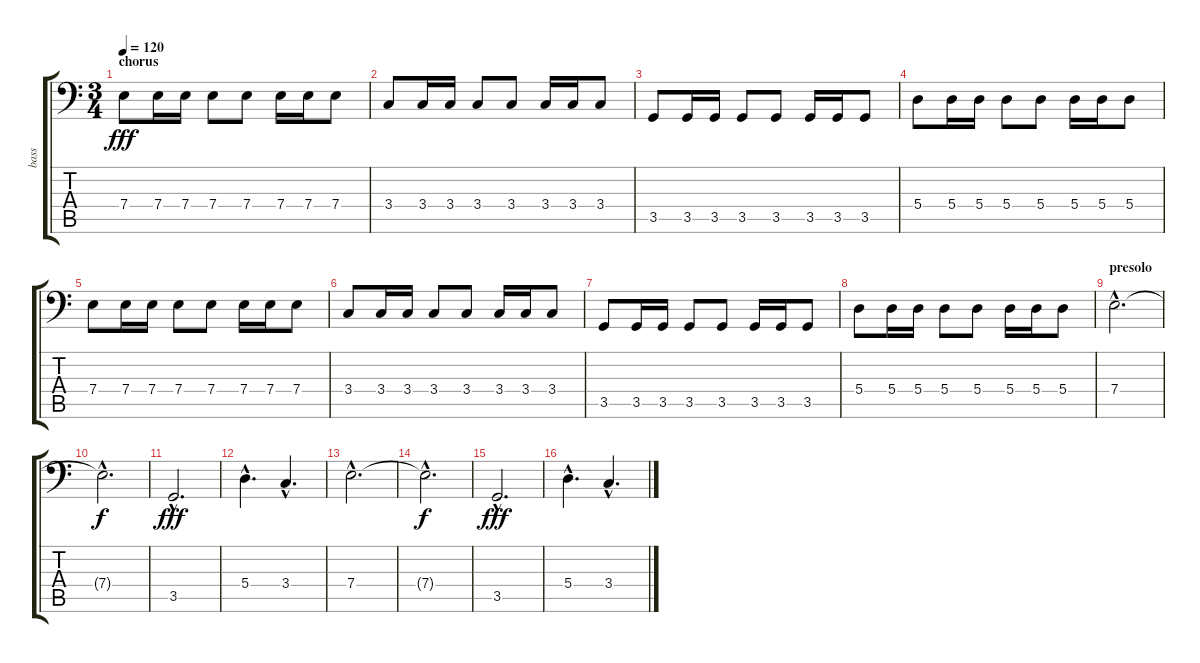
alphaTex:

\track ("bass" "bass") {instrument electricbassfinger}
\staff {score tabs}
\tuning (C3 G2 D2 A1 E1 B0) {hide}
\ts (3 4)
\section ("" "chorus")
\tempo 120
\clef f4
\ks c
7.4.8{dy fff} 7.4.16 7.4.16 7.4.8 7.4.8 7.4.16 7.4.16 7.4.8 |
3.4.8 3.4.16 3.4.16 3.4.8 3.4.8 3.4.16 3.4.16 3.4.8 |
3.5.8 3.5.16 3.5.16 3.5.8 3.5.8 3.5.16 3.5.16 3.5.8 |
5.4.8 5.4.16 5.4.16 5.4.8 5.4.8 5.4.16 5.4.16 5.4.8 |
7.4.8 7.4.16 7.4.16 7.4.8 7.4.8 7.4.16 7.4.16 7.4.8 |
3.4.8 3.4.16 3.4.16 3.4.8 3.4.8 3.4.16 3.4.16 3.4.8 |
3.5.8 3.5.16 3.5.16 3.5.8 3.5.8 3.5.16 3.5.16 3.5.8 |
5.4.8 5.4.16 5.4.16 5.4.8 5.4.8 5.4.16 5.4.16 5.4.8 |
\section ("" "presolo")
7.4{hac}.2{d} |
7.4{hac t}.2{d dy f} |
3.5{hac}.2{d dy fff} |
5.4{hac}.4{d} 3.4{hac}.4{d} |
7.4{hac}.2{d} |
7.4{hac t}.2{d dy f} |
3.5{hac}.2{d dy fff} |
5.4{hac}.4{d} 3.4{hac}.4{d}
